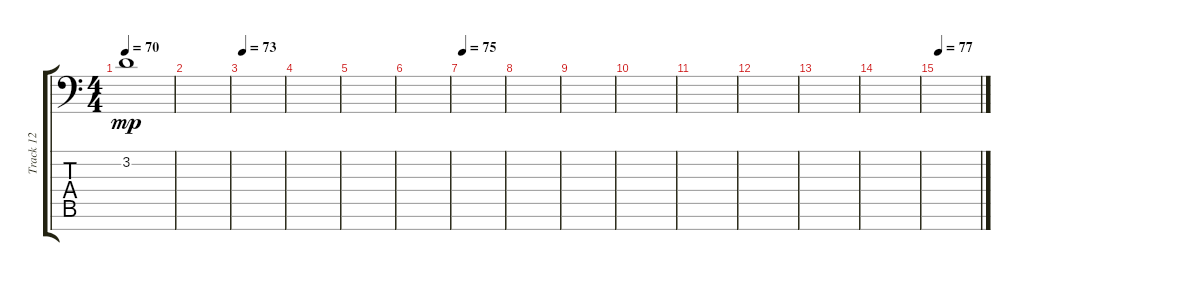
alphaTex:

\track ("Track 12" "Track 12") {instrument lead2sawtooth}
\staff {score tabs}
\tuning (E4 B3 G3 D3 A2 E2 C-1) {hide}
\ts (4 4)
\tempo 70
\clef f4
\ks c
3.2.1{dy mp} |
|
\tempo 73
|
|
|
|
\tempo 75
|
|
|
|
|
|
|
|
\tempo 77
